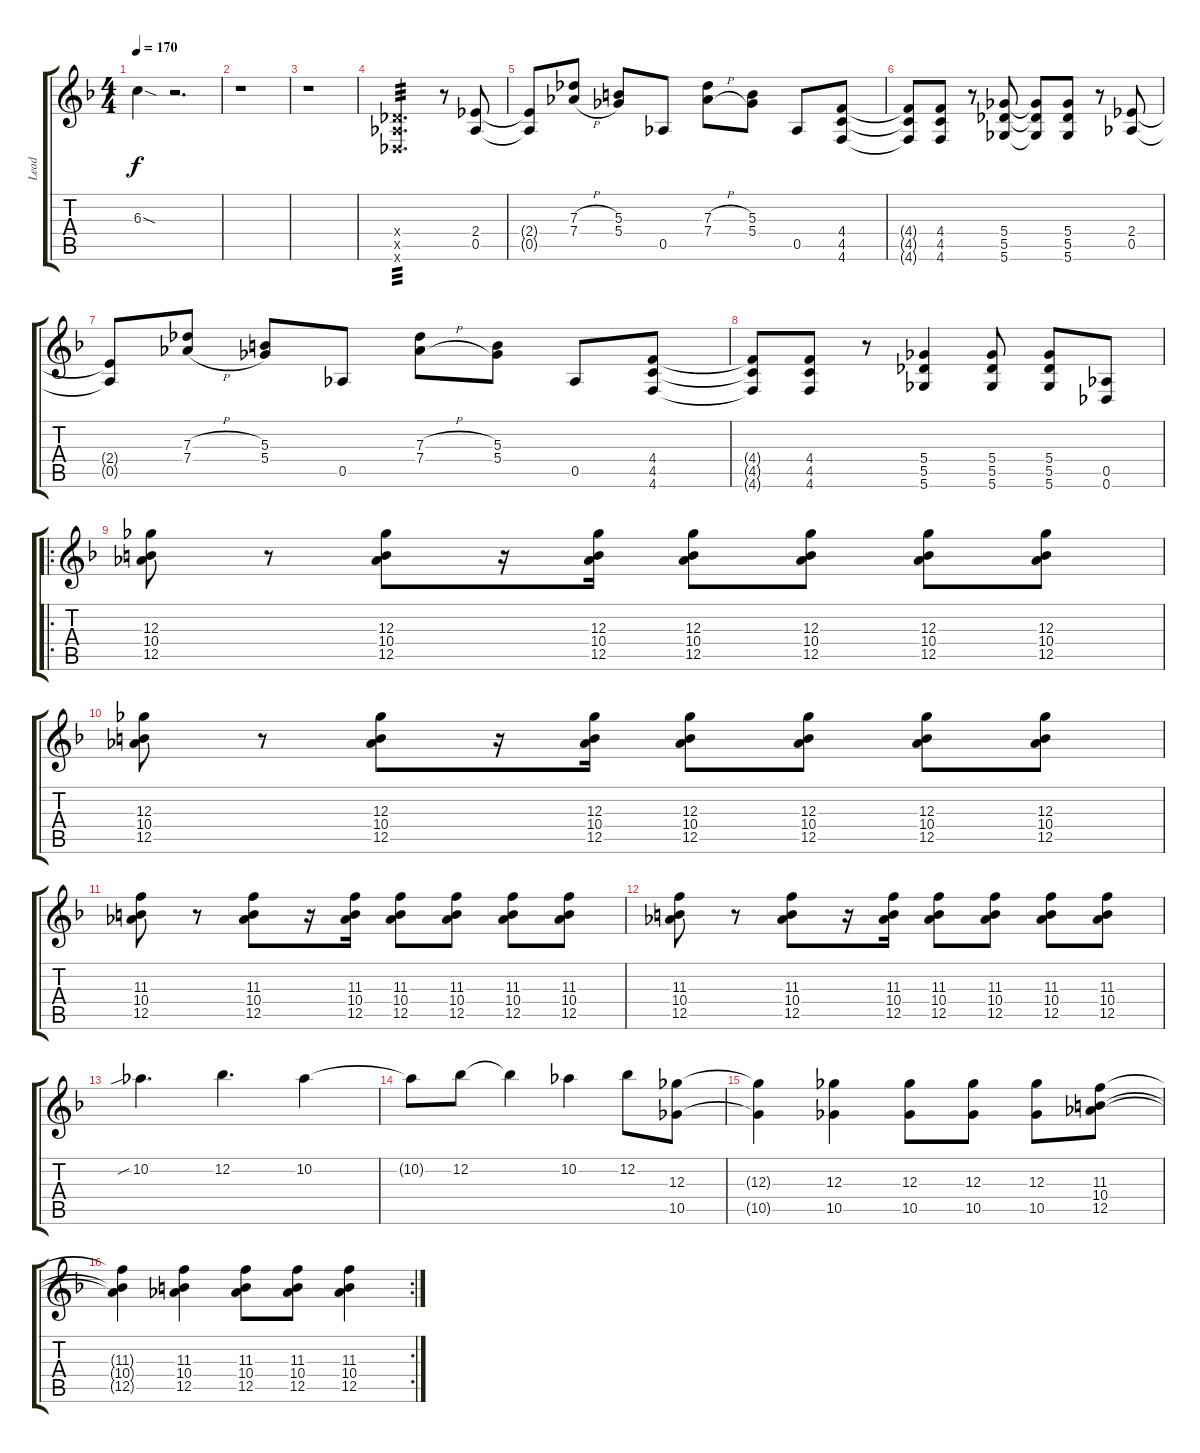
\track ("Lead" "Lead") {instrument overdrivenguitar}
\staff {score tabs}
\tuning (Eb4 Bb3 Gb3 Db3 Ab2 Db2) {hide}
\ts (4 4)
\tempo 170
\clef g2
\ks f
6.3{sod t}.4{dy f} r.2{d} |
r.1 |
r.1 |
(0.4{x} 0.5{x} 0.6{x}).2{d tp 3} r.8 (2.4 0.5).8 |
(2.4{t} 0.5{t}).8 (7.3{h} 7.4{h}).8 (5.3 5.4).8 0.5.8 (7.3{h} 7.4{h}).8 (5.3 5.4).8 0.5.8 (4.4 4.5 4.6).8 |
(4.4{t} 4.5{t} 4.6{t}).8 (4.4 4.5 4.6).8 r.8 (5.4 5.5 5.6).8 (5.4{t} 5.5{t} 5.6{t}).8 (5.4 5.5 5.6).8 r.8 (2.4 0.5).8 |
(2.4{t} 0.5{t}).8 (7.3{h} 7.4{h}).8 (5.3 5.4).8 0.5.8 (7.3{h} 7.4{h}).8 (5.3 5.4).8 0.5.8 (4.4 4.5 4.6).8 |
(4.4{t} 4.5{t} 4.6{t}).8 (4.4 4.5 4.6).8 r.8 (5.4 5.5 5.6).4 (5.4 5.5 5.6).8 (5.4 5.5 5.6).8 (0.5 0.6).8 |
\ro
(12.3 10.4 12.5).8 r.8 (12.3 10.4 12.5).8 r.16 (12.3 10.4 12.5).16 (12.3 10.4 12.5).8 (12.3 10.4 12.5).8 (12.3 10.4 12.5).8 (12.3 10.4 12.5).8 |
(12.3 10.4 12.5).8 r.8 (12.3 10.4 12.5).8 r.16 (12.3 10.4 12.5).16 (12.3 10.4 12.5).8 (12.3 10.4 12.5).8 (12.3 10.4 12.5).8 (12.3 10.4 12.5).8 |
(11.3 10.4 12.5).8 r.8 (11.3 10.4 12.5).8 r.16 (11.3 10.4 12.5).16 (11.3 10.4 12.5).8 (11.3 10.4 12.5).8 (11.3 10.4 12.5).8 (11.3 10.4 12.5).8 |
(11.3 10.4 12.5).8 r.8 (11.3 10.4 12.5).8 r.16 (11.3 10.4 12.5).16 (11.3 10.4 12.5).8 (11.3 10.4 12.5).8 (11.3 10.4 12.5).8 (11.3 10.4 12.5).8 |
10.2{sib}.4{d} 12.2.4{d} 10.2.4 |
10.2{t}.8 12.2.8 12.2{t}.4 10.2.4 12.2.8 (12.3 10.5).8 |
(12.3{t} 10.5{t}).4 (12.3 10.5).4 (12.3 10.5).8 (12.3 10.5).8 (12.3 10.5).8 (11.3 10.4 12.5).8 |
\rc 2
(11.3{t} 10.4{t} 12.5{t}).4 (11.3 10.4 12.5).4 (11.3 10.4 12.5).8 (11.3 10.4 12.5).8 (11.3 10.4 12.5).4
